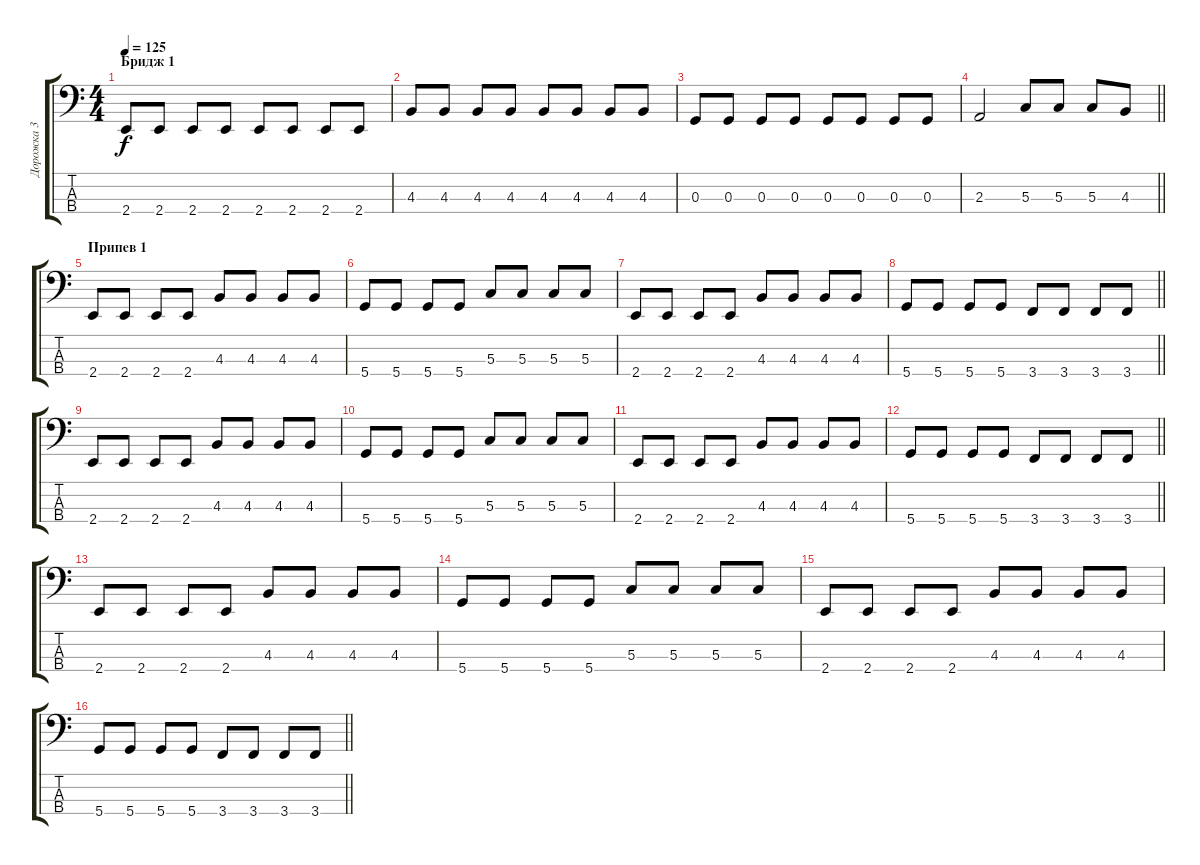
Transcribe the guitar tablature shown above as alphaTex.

\track ("Дорожка 3" "Дорожка 3") {instrument electricbassfinger}
\staff {score tabs}
\tuning (F2 C2 G1 D1) {hide}
\ts (4 4)
\section ("" "Бридж 1")
\tempo 125
\clef f4
\ks c
2.4.8{dy f} 2.4.8 2.4.8 2.4.8 2.4.8 2.4.8 2.4.8 2.4.8 |
4.3.8 4.3.8 4.3.8 4.3.8 4.3.8 4.3.8 4.3.8 4.3.8 |
0.3.8 0.3.8 0.3.8 0.3.8 0.3.8 0.3.8 0.3.8 0.3.8 |
\barLineRight lightlight
2.3.2 5.3.8 5.3.8 5.3.8 4.3.8 |
\section ("" "Припев 1")
2.4.8 2.4.8 2.4.8 2.4.8 4.3.8 4.3.8 4.3.8 4.3.8 |
5.4.8 5.4.8 5.4.8 5.4.8 5.3.8 5.3.8 5.3.8 5.3.8 |
2.4.8 2.4.8 2.4.8 2.4.8 4.3.8 4.3.8 4.3.8 4.3.8 |
\barLineRight lightlight
5.4.8 5.4.8 5.4.8 5.4.8 3.4.8 3.4.8 3.4.8 3.4.8 |
2.4.8 2.4.8 2.4.8 2.4.8 4.3.8 4.3.8 4.3.8 4.3.8 |
5.4.8 5.4.8 5.4.8 5.4.8 5.3.8 5.3.8 5.3.8 5.3.8 |
2.4.8 2.4.8 2.4.8 2.4.8 4.3.8 4.3.8 4.3.8 4.3.8 |
\barLineRight lightlight
5.4.8 5.4.8 5.4.8 5.4.8 3.4.8 3.4.8 3.4.8 3.4.8 |
\section ("" "")
2.4.8 2.4.8 2.4.8 2.4.8 4.3.8 4.3.8 4.3.8 4.3.8 |
5.4.8 5.4.8 5.4.8 5.4.8 5.3.8 5.3.8 5.3.8 5.3.8 |
2.4.8 2.4.8 2.4.8 2.4.8 4.3.8 4.3.8 4.3.8 4.3.8 |
\barLineRight lightlight
5.4.8 5.4.8 5.4.8 5.4.8 3.4.8 3.4.8 3.4.8 3.4.8
